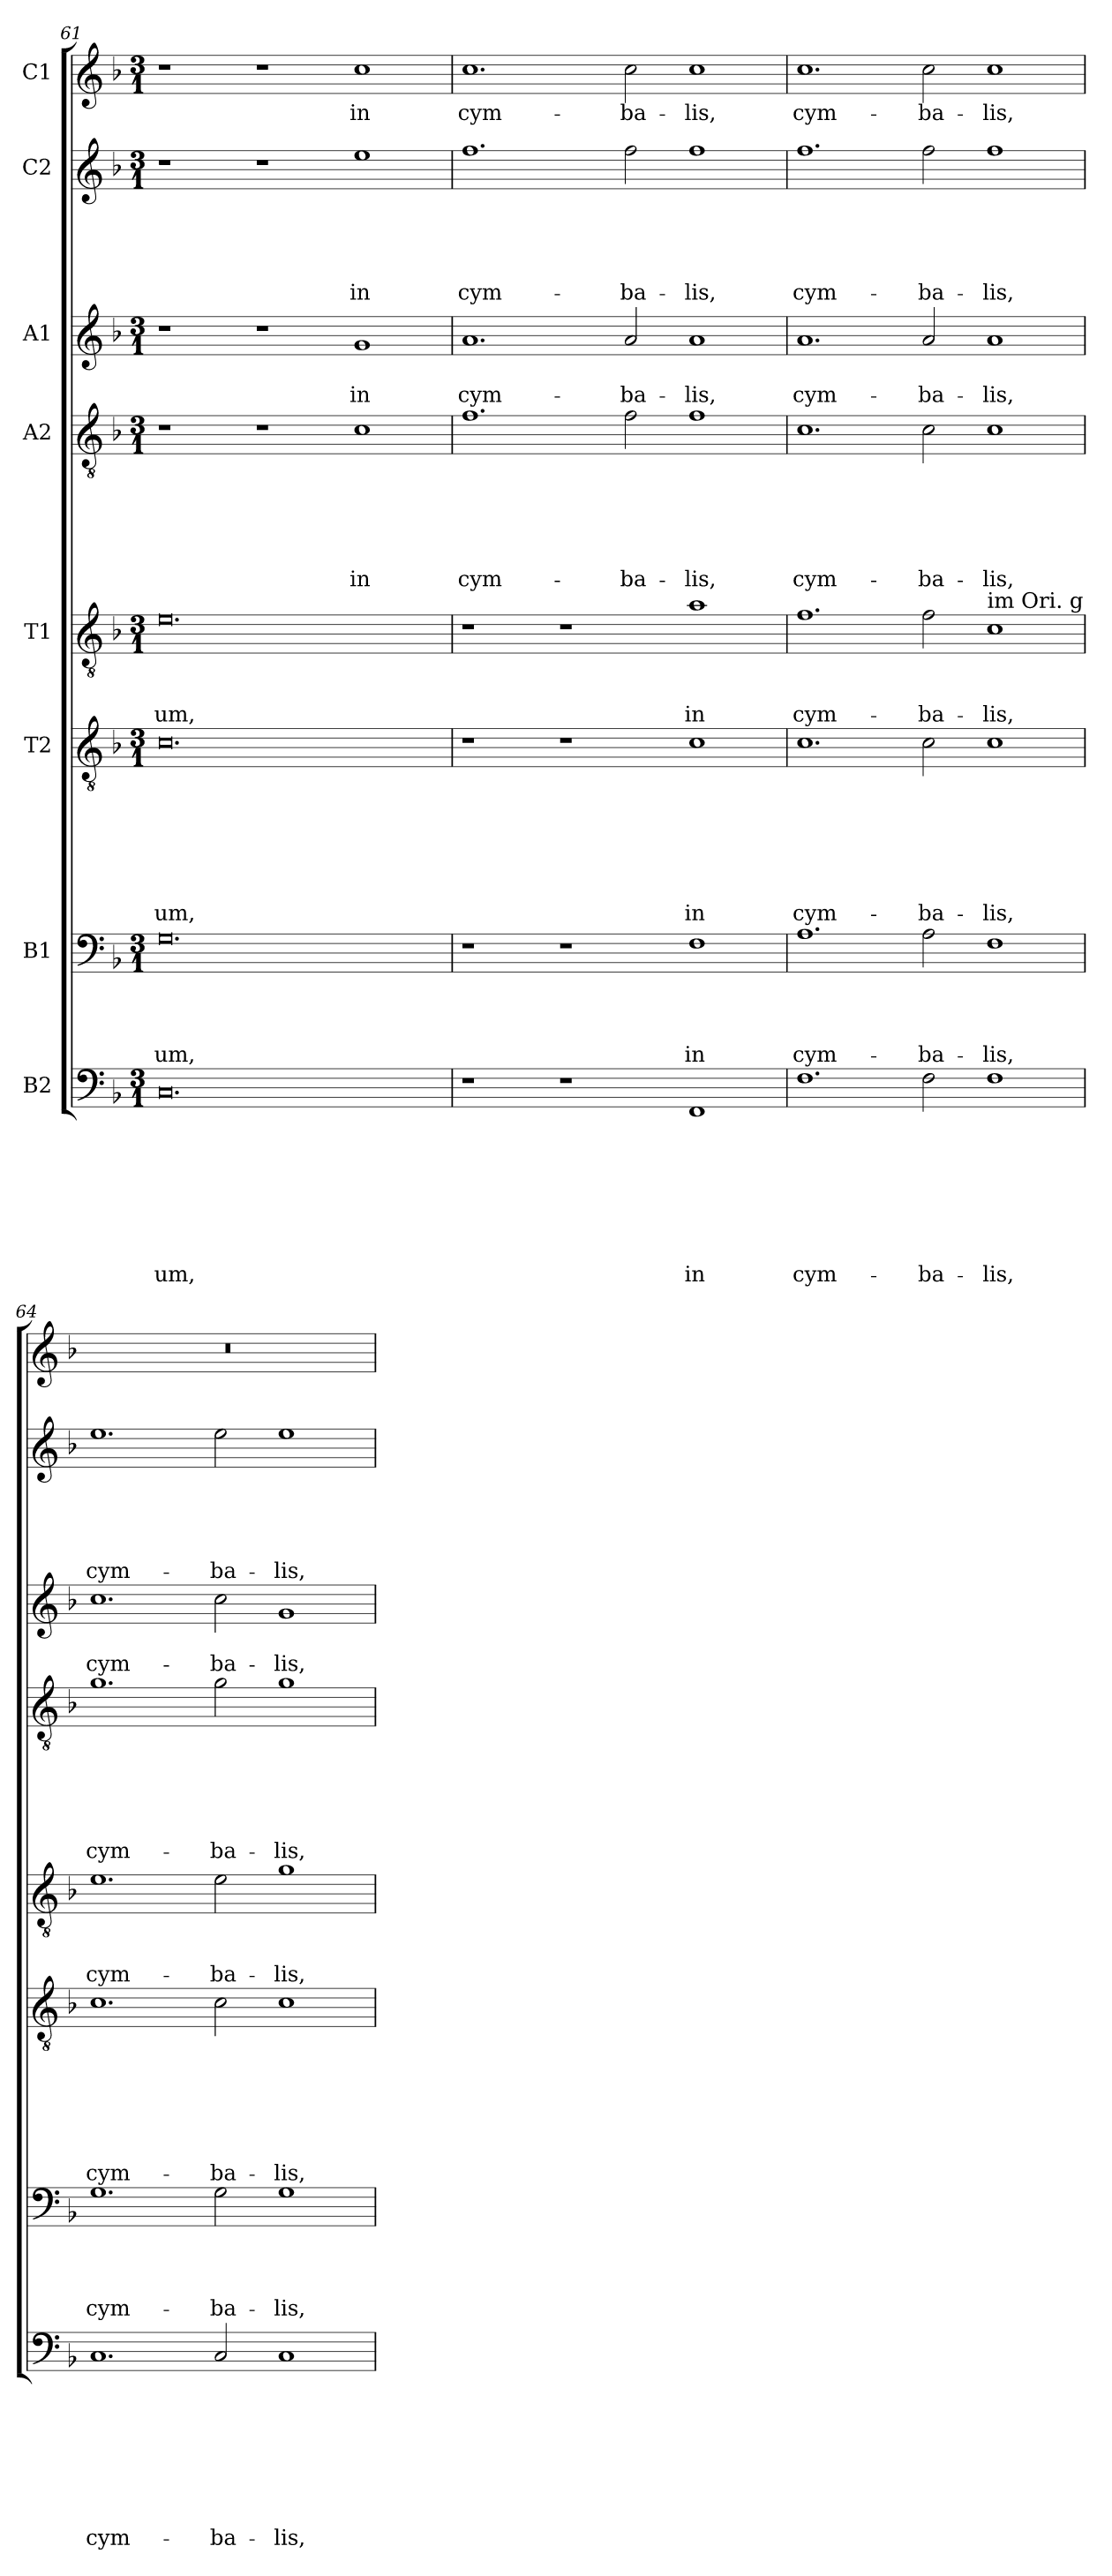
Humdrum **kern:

**kern	**text	**text	**text	**text	**text	**text	**text	**text	**kern	**text	**text	**text	**text	**kern	**text	**text	**text	**text	**text	**text	**text	**kern	**text	**text	**text	**kern	**text	**text	**text	**text	**text	**text	**kern	**text	**text	**kern	**text	**text	**text	**text	**text	**kern	**text
*part8	*part8	*part8	*part8	*part8	*part8	*part8	*part8	*part8	*part7	*part7	*part7	*part7	*part7	*part6	*part6	*part6	*part6	*part6	*part6	*part6	*part6	*part5	*part5	*part5	*part5	*part4	*part4	*part4	*part4	*part4	*part4	*part4	*part3	*part3	*part3	*part2	*part2	*part2	*part2	*part2	*part2	*part1	*part1
*staff8	*staff8	*staff8	*staff8	*staff8	*staff8	*staff8	*staff8	*staff8	*staff7	*staff7	*staff7	*staff7	*staff7	*staff6	*staff6	*staff6	*staff6	*staff6	*staff6	*staff6	*staff6	*staff5	*staff5	*staff5	*staff5	*staff4	*staff4	*staff4	*staff4	*staff4	*staff4	*staff4	*staff3	*staff3	*staff3	*staff2	*staff2	*staff2	*staff2	*staff2	*staff2	*staff1	*staff1
*I"B2	*	*	*	*	*	*	*	*	*I"B1	*	*	*	*	*I"T2	*	*	*	*	*	*	*	*I"T1	*	*	*	*I"A2	*	*	*	*	*	*	*I"A1	*	*	*I"C2	*	*	*	*	*	*I"C1	*
*clefF4	*	*	*	*	*	*	*	*	*clefF4	*	*	*	*	*clefGv2	*	*	*	*	*	*	*	*clefGv2	*	*	*	*clefGv2	*	*	*	*	*	*	*clefG2	*	*	*clefG2	*	*	*	*	*	*clefG2	*
*k[b-]	*	*	*	*	*	*	*	*	*k[b-]	*	*	*	*	*k[b-]	*	*	*	*	*	*	*	*k[b-]	*	*	*	*k[b-]	*	*	*	*	*	*	*k[b-]	*	*	*k[b-]	*	*	*	*	*	*k[b-]	*
*d:	*	*	*	*	*	*	*	*	*d:	*	*	*	*	*d:	*	*	*	*	*	*	*	*d:	*	*	*	*d:	*	*	*	*	*	*	*d:	*	*	*d:	*	*	*	*	*	*d:	*
*M3/1	*	*	*	*	*	*	*	*	*M3/1	*	*	*	*	*M3/1	*	*	*	*	*	*	*	*M3/1	*	*	*	*M3/1	*	*	*	*	*	*	*M3/1	*	*	*M3/1	*	*	*	*	*	*M3/1	*
=61	=61	=61	=61	=61	=61	=61	=61	=61	=61	=61	=61	=61	=61	=61	=61	=61	=61	=61	=61	=61	=61	=61	=61	=61	=61	=61	=61	=61	=61	=61	=61	=61	=61	=61	=61	=61	=61	=61	=61	=61	=61	=61	=61
!	!	!	!	!	!	!	!	!LO:LY:b	!	!	!	!	!LO:LY:b	!	!	!	!	!	!	!	!LO:LY:b	!	!	!	!LO:LY:b	!	!	!	!	!	!	!	!	!	!	!	!	!	!	!	!	!	!
0.C	.	.	.	.	.	.	.	-um,	0.G	.	.	.	-um,	0.c	.	.	.	.	.	.	-um,	0.e	.	.	-um,	1r	.	.	.	.	.	.	1r	.	.	1r	.	.	.	.	.	1r	.
.	.	.	.	.	.	.	.	.	.	.	.	.	.	.	.	.	.	.	.	.	.	.	.	.	.	1r	.	.	.	.	.	.	1r	.	.	1r	.	.	.	.	.	1r	.
!	!	!	!	!	!	!	!	!	!	!	!	!	!	!	!	!	!	!	!	!	!	!	!	!	!	!	!	!	!	!	!	!LO:LY:b	!	!	!LO:LY:b	!	!	!	!	!	!LO:LY:b	!	!LO:LY:b
.	.	.	.	.	.	.	.	.	.	.	.	.	.	.	.	.	.	.	.	.	.	.	.	.	.	1c	.	.	.	.	.	in	1g	.	in	1ee	.	.	.	.	in	1cc	in
=62	=62	=62	=62	=62	=62	=62	=62	=62	=62	=62	=62	=62	=62	=62	=62	=62	=62	=62	=62	=62	=62	=62	=62	=62	=62	=62	=62	=62	=62	=62	=62	=62	=62	=62	=62	=62	=62	=62	=62	=62	=62	=62	=62
!	!	!	!	!	!	!	!	!	!	!	!	!	!	!	!	!	!	!	!	!	!	!	!	!	!	!	!	!	!	!	!	!LO:LY:b	!	!	!LO:LY:b	!	!	!	!	!	!LO:LY:b	!	!LO:LY:b
1r	.	.	.	.	.	.	.	.	1r	.	.	.	.	1r	.	.	.	.	.	.	.	1r	.	.	.	1.f	.	.	.	.	.	cym-	1.a	.	cym-	1.ff	.	.	.	.	cym-	1.cc	cym-
1r	.	.	.	.	.	.	.	.	1r	.	.	.	.	1r	.	.	.	.	.	.	.	1r	.	.	.	.	.	.	.	.	.	.	.	.	.	.	.	.	.	.	.	.	.
!	!	!	!	!	!	!	!	!	!	!	!	!	!	!	!	!	!	!	!	!	!	!	!	!	!	!	!	!	!	!	!	!LO:LY:b	!	!	!LO:LY:b	!	!	!	!	!	!LO:LY:b	!	!LO:LY:b
.	.	.	.	.	.	.	.	.	.	.	.	.	.	.	.	.	.	.	.	.	.	.	.	.	.	2f\	.	.	.	.	.	-ba-	2a/	.	-ba-	2ff\	.	.	.	.	-ba-	2cc\	-ba-
!	!	!	!	!	!	!	!	!LO:LY:b	!	!	!	!	!LO:LY:b	!	!	!	!	!	!	!	!LO:LY:b	!	!	!	!LO:LY:b	!	!	!	!	!	!	!LO:LY:b	!	!	!LO:LY:b	!	!	!	!	!	!LO:LY:b	!	!LO:LY:b
1FF	.	.	.	.	.	.	.	in	1F	.	.	.	in	1c	.	.	.	.	.	.	in	1a	.	.	in	1f	.	.	.	.	.	-lis,	1a	.	-lis,	1ff	.	.	.	.	-lis,	1cc	-lis,
=63	=63	=63	=63	=63	=63	=63	=63	=63	=63	=63	=63	=63	=63	=63	=63	=63	=63	=63	=63	=63	=63	=63	=63	=63	=63	=63	=63	=63	=63	=63	=63	=63	=63	=63	=63	=63	=63	=63	=63	=63	=63	=63	=63
!	!	!	!	!	!	!	!	!LO:LY:b	!	!	!	!	!LO:LY:b	!	!	!	!	!	!	!	!LO:LY:b	!	!	!	!LO:LY:b	!	!	!	!	!	!	!LO:LY:b	!	!	!LO:LY:b	!	!	!	!	!	!LO:LY:b	!	!LO:LY:b
1.F	.	.	.	.	.	.	.	cym-	1.A	.	.	.	cym-	1.c	.	.	.	.	.	.	cym-	1.f	.	.	cym-	1.c	.	.	.	.	.	cym-	1.a	.	cym-	1.ff	.	.	.	.	cym-	1.cc	cym-
!	!	!	!	!	!	!	!	!LO:LY:b	!	!	!	!	!LO:LY:b	!	!	!	!	!	!	!	!LO:LY:b	!	!	!	!LO:LY:b	!	!	!	!	!	!	!LO:LY:b	!	!	!LO:LY:b	!	!	!	!	!	!LO:LY:b	!	!LO:LY:b
2F\	.	.	.	.	.	.	.	-ba-	2A\	.	.	.	-ba-	2c\	.	.	.	.	.	.	-ba-	2f\	.	.	-ba-	2c\	.	.	.	.	.	-ba-	2a/	.	-ba-	2ff\	.	.	.	.	-ba-	2cc\	-ba-
!	!	!	!	!	!	!	!	!	!	!	!	!	!	!	!	!	!	!	!	!	!	!LO:TX:a:t=im Ori.  g	!	!	!	!	!	!	!	!	!	!	!	!	!	!	!	!	!	!	!	!	!
!	!	!	!	!	!	!	!	!LO:LY:b	!	!	!	!	!LO:LY:b	!	!	!	!	!	!	!	!LO:LY:b	!	!	!	!LO:LY:b	!	!	!	!	!	!	!LO:LY:b	!	!	!LO:LY:b	!	!	!	!	!	!LO:LY:b	!	!LO:LY:b
1F	.	.	.	.	.	.	.	-lis,	1F	.	.	.	-lis,	1c	.	.	.	.	.	.	-lis,	1c	.	.	-lis,	1c	.	.	.	.	.	-lis,	1a	.	-lis,	1ff	.	.	.	.	-lis,	1cc	-lis,
!!LO:LB:g=z
=64	=64	=64	=64	=64	=64	=64	=64	=64	=64	=64	=64	=64	=64	=64	=64	=64	=64	=64	=64	=64	=64	=64	=64	=64	=64	=64	=64	=64	=64	=64	=64	=64	=64	=64	=64	=64	=64	=64	=64	=64	=64	=64	=64
!	!	!	!	!	!	!	!	!LO:LY:b	!	!	!	!	!LO:LY:b	!	!	!	!	!	!	!	!LO:LY:b	!	!	!	!LO:LY:b	!	!	!	!	!	!	!LO:LY:b	!	!	!LO:LY:b	!	!	!	!	!	!LO:LY:b	!	!
1.C	.	.	.	.	.	.	.	cym-	1.G	.	.	.	cym-	1.c	.	.	.	.	.	.	cym-	1.e	.	.	cym-	1.g	.	.	.	.	.	cym-	1.cc	.	cym-	1.ee	.	.	.	.	cym-	0.r	.
!	!	!	!	!	!	!	!	!LO:LY:b	!	!	!	!	!LO:LY:b	!	!	!	!	!	!	!	!LO:LY:b	!	!	!	!LO:LY:b	!	!	!	!	!	!	!LO:LY:b	!	!	!LO:LY:b	!	!	!	!	!	!LO:LY:b	!	!
2C/	.	.	.	.	.	.	.	-ba-	2G\	.	.	.	-ba-	2c\	.	.	.	.	.	.	-ba-	2e\	.	.	-ba-	2g\	.	.	.	.	.	-ba-	2cc\	.	-ba-	2ee\	.	.	.	.	-ba-	.	.
!	!	!	!	!	!	!	!	!LO:LY:b	!	!	!	!	!LO:LY:b	!	!	!	!	!	!	!	!LO:LY:b	!	!	!	!LO:LY:b	!	!	!	!	!	!	!LO:LY:b	!	!	!LO:LY:b	!	!	!	!	!	!LO:LY:b	!	!
1C	.	.	.	.	.	.	.	-lis,	1G	.	.	.	-lis,	1c	.	.	.	.	.	.	-lis,	1g	.	.	-lis,	1g	.	.	.	.	.	-lis,	1g	.	-lis,	1ee	.	.	.	.	-lis,	.	.
=	=	=	=	=	=	=	=	=	=	=	=	=	=	=	=	=	=	=	=	=	=	=	=	=	=	=	=	=	=	=	=	=	=	=	=	=	=	=	=	=	=	=	=
*-	*-	*-	*-	*-	*-	*-	*-	*-	*-	*-	*-	*-	*-	*-	*-	*-	*-	*-	*-	*-	*-	*-	*-	*-	*-	*-	*-	*-	*-	*-	*-	*-	*-	*-	*-	*-	*-	*-	*-	*-	*-	*-	*-
